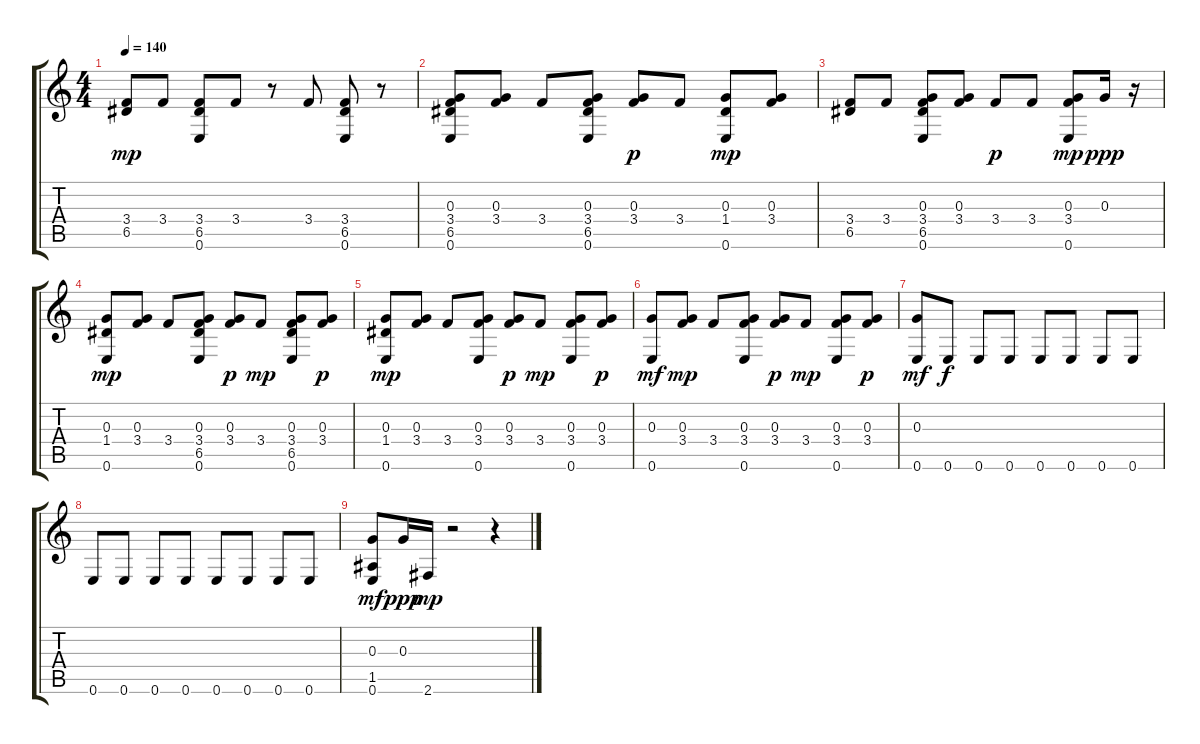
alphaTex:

\track "" {instrument acousticguitarsteel}
\staff {score tabs}
\tuning (E4 B3 G3 D3 A2 E2) {hide}
\ts (4 4)
\tempo 140
\clef g2
\ks c
(3.4 6.5).8{dy mp} 3.4.8 (3.4 6.5 0.6).8 3.4.8 r.8 3.4.8 (3.4 6.5 0.6).8 r.8 |
(0.3 3.4 6.5 0.6).8 (0.3 3.4).8 3.4.8 (0.3 3.4 6.5 0.6).8 (0.3 3.4).8{dy p} 3.4.8 (0.3 1.4 0.6).8{dy mp} (0.3 3.4).8 |
(3.4 6.5).8 3.4.8 (0.3 3.4 6.5 0.6).8 (0.3 3.4).8 3.4.8{dy p} 3.4.8 (0.3 3.4 0.6).8{dy mp} 0.3.16{dy ppp} r.16 |
(0.3 1.4 0.6).8{dy mp} (0.3 3.4).8 3.4.8 (0.3 3.4 6.5 0.6).8 (0.3 3.4).8{dy p} 3.4.8{dy mp} (0.3 3.4 6.5 0.6).8 (0.3 3.4).8{dy p} |
(0.3 1.4 0.6).8{dy mp} (0.3 3.4).8 3.4.8 (0.3 3.4 0.6).8 (0.3 3.4).8{dy p} 3.4.8{dy mp} (0.3 3.4 0.6).8 (0.3 3.4).8{dy p} |
(0.3 0.6).8{dy mf} (0.3 3.4).8{dy mp} 3.4.8 (0.3 3.4 0.6).8 (0.3 3.4).8{dy p} 3.4.8{dy mp} (0.3 3.4 0.6).8 (0.3 3.4).8{dy p} |
(0.3 0.6).8{dy mf} 0.6.8{dy f} 0.6.8 0.6.8 0.6.8 0.6.8 0.6.8 0.6.8 |
0.6.8 0.6.8 0.6.8 0.6.8 0.6.8 0.6.8 0.6.8 0.6.8 |
(0.3 1.5 0.6).8{dy mf} 0.3.16{dy ppp} 2.6.16{dy mp} r.2 r.4
